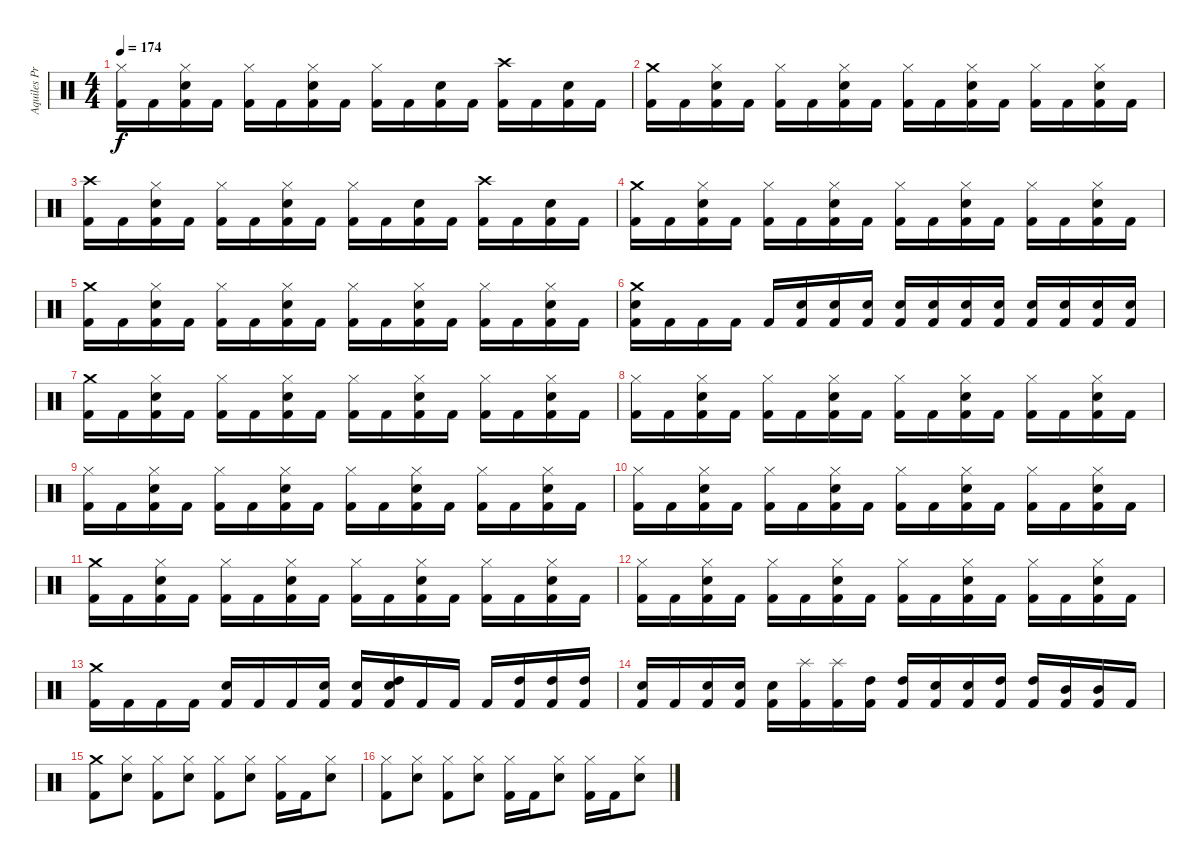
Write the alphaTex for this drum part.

\track ("Aquiles Priester" "Aquiles Pr") {instrument percussion}
\staff {score}
\articulation defaults
\ts (4 4)
\tempo 174
\clef neutral
\ks c
("Hi-Hat (closed)" "Kick (hit) 2").16{dy f} "Kick (hit) 2".16 ("Hi-Hat (closed)" "Electric Snare (hit)" "Kick (hit) 2").16 "Kick (hit) 2".16 ("Hi-Hat (closed)" "Kick (hit) 2").16 "Kick (hit) 2".16 ("Hi-Hat (closed)" "Electric Snare (hit)" "Kick (hit) 2").16 "Kick (hit) 2".16 ("Hi-Hat (closed)" "Kick (hit) 2").16 "Kick (hit) 2".16 ("Electric Snare (hit)" "Kick (hit) 2").16 "Kick (hit) 2".16 ("Crash high (hit)" "Kick (hit) 2").16 "Kick (hit) 2".16 ("Electric Snare (hit)" "Kick (hit) 2").16 "Kick (hit) 2".16 |
("Crash medium (hit)" "Kick (hit) 2").16 "Kick (hit) 2".16 ("Hi-Hat (closed)" "Electric Snare (hit)" "Kick (hit) 2").16 "Kick (hit) 2".16 ("Hi-Hat (closed)" "Kick (hit) 2").16 "Kick (hit) 2".16 ("Hi-Hat (closed)" "Electric Snare (hit)" "Kick (hit) 2").16 "Kick (hit) 2".16 ("Hi-Hat (closed)" "Kick (hit) 2").16 "Kick (hit) 2".16 ("Hi-Hat (closed)" "Electric Snare (hit)" "Kick (hit) 2").16 "Kick (hit) 2".16 ("Hi-Hat (closed)" "Kick (hit) 2").16 "Kick (hit) 2".16 ("Hi-Hat (closed)" "Electric Snare (hit)" "Kick (hit) 2").16 "Kick (hit) 2".16 |
("Crash high (hit)" "Kick (hit) 2").16 "Kick (hit) 2".16 ("Hi-Hat (closed)" "Electric Snare (hit)" "Kick (hit) 2").16 "Kick (hit) 2".16 ("Hi-Hat (closed)" "Kick (hit) 2").16 "Kick (hit) 2".16 ("Hi-Hat (closed)" "Electric Snare (hit)" "Kick (hit) 2").16 "Kick (hit) 2".16 ("Hi-Hat (closed)" "Kick (hit) 2").16 "Kick (hit) 2".16 ("Electric Snare (hit)" "Kick (hit) 2").16 "Kick (hit) 2".16 ("Crash high (hit)" "Kick (hit) 2").16 "Kick (hit) 2".16 ("Electric Snare (hit)" "Kick (hit) 2").16 "Kick (hit) 2".16 |
("Crash medium (hit)" "Kick (hit) 2").16 "Kick (hit) 2".16 ("Hi-Hat (closed)" "Electric Snare (hit)" "Kick (hit) 2").16 "Kick (hit) 2".16 ("Hi-Hat (closed)" "Kick (hit) 2").16 "Kick (hit) 2".16 ("Hi-Hat (closed)" "Electric Snare (hit)" "Kick (hit) 2").16 "Kick (hit) 2".16 ("Hi-Hat (closed)" "Kick (hit) 2").16 "Kick (hit) 2".16 ("Hi-Hat (closed)" "Electric Snare (hit)" "Kick (hit) 2").16 "Kick (hit) 2".16 ("Hi-Hat (closed)" "Kick (hit) 2").16 "Kick (hit) 2".16 ("Hi-Hat (closed)" "Electric Snare (hit)" "Kick (hit) 2").16 "Kick (hit) 2".16 |
("Crash medium (hit)" "Kick (hit) 2").16 "Kick (hit) 2".16 ("Hi-Hat (closed)" "Electric Snare (hit)" "Kick (hit) 2").16 "Kick (hit) 2".16 ("Hi-Hat (closed)" "Kick (hit) 2").16 "Kick (hit) 2".16 ("Hi-Hat (closed)" "Electric Snare (hit)" "Kick (hit) 2").16 "Kick (hit) 2".16 ("Hi-Hat (closed)" "Kick (hit) 2").16 "Kick (hit) 2".16 ("Hi-Hat (closed)" "Electric Snare (hit)" "Kick (hit) 2").16 "Kick (hit) 2".16 ("Hi-Hat (closed)" "Kick (hit) 2").16 "Kick (hit) 2".16 ("Hi-Hat (closed)" "Electric Snare (hit)" "Kick (hit) 2").16 "Kick (hit) 2".16 |
("Crash medium (hit)" "Electric Snare (hit)" "Kick (hit) 2").16 "Kick (hit) 2".16 "Kick (hit) 2".16 "Kick (hit) 2".16 "Kick (hit) 2".16 ("Electric Snare (hit)" "Kick (hit) 2").16 ("Electric Snare (hit)" "Kick (hit) 2").16 ("Electric Snare (hit)" "Kick (hit) 2").16 ("Electric Snare (hit)" "Kick (hit) 2").16 ("Electric Snare (hit)" "Kick (hit) 2").16 ("Electric Snare (hit)" "Kick (hit) 2").16 ("Electric Snare (hit)" "Kick (hit) 2").16 ("Electric Snare (hit)" "Kick (hit) 2").16 ("Electric Snare (hit)" "Kick (hit) 2").16 ("Electric Snare (hit)" "Kick (hit) 2").16 ("Electric Snare (hit)" "Kick (hit) 2").16 |
("Crash medium (hit)" "Kick (hit) 2").16 "Kick (hit) 2".16 ("Hi-Hat (closed)" "Electric Snare (hit)" "Kick (hit) 2").16 "Kick (hit) 2".16 ("Hi-Hat (closed)" "Kick (hit) 2").16 "Kick (hit) 2".16 ("Hi-Hat (closed)" "Electric Snare (hit)" "Kick (hit) 2").16 "Kick (hit) 2".16 ("Hi-Hat (closed)" "Kick (hit) 2").16 "Kick (hit) 2".16 ("Hi-Hat (closed)" "Electric Snare (hit)" "Kick (hit) 2").16 "Kick (hit) 2".16 ("Hi-Hat (closed)" "Kick (hit) 2").16 "Kick (hit) 2".16 ("Hi-Hat (closed)" "Electric Snare (hit)" "Kick (hit) 2").16 "Kick (hit) 2".16 |
("Hi-Hat (closed)" "Kick (hit) 2").16 "Kick (hit) 2".16 ("Hi-Hat (closed)" "Electric Snare (hit)" "Kick (hit) 2").16 "Kick (hit) 2".16 ("Hi-Hat (closed)" "Kick (hit) 2").16 "Kick (hit) 2".16 ("Hi-Hat (closed)" "Electric Snare (hit)" "Kick (hit) 2").16 "Kick (hit) 2".16 ("Hi-Hat (closed)" "Kick (hit) 2").16 "Kick (hit) 2".16 ("Hi-Hat (closed)" "Electric Snare (hit)" "Kick (hit) 2").16 "Kick (hit) 2".16 ("Hi-Hat (closed)" "Kick (hit) 2").16 "Kick (hit) 2".16 ("Hi-Hat (closed)" "Electric Snare (hit)" "Kick (hit) 2").16 "Kick (hit) 2".16 |
("Hi-Hat (closed)" "Kick (hit) 2").16 "Kick (hit) 2".16 ("Hi-Hat (closed)" "Electric Snare (hit)" "Kick (hit) 2").16 "Kick (hit) 2".16 ("Hi-Hat (closed)" "Kick (hit) 2").16 "Kick (hit) 2".16 ("Hi-Hat (closed)" "Electric Snare (hit)" "Kick (hit) 2").16 "Kick (hit) 2".16 ("Hi-Hat (closed)" "Kick (hit) 2").16 "Kick (hit) 2".16 ("Hi-Hat (closed)" "Electric Snare (hit)" "Kick (hit) 2").16 "Kick (hit) 2".16 ("Hi-Hat (closed)" "Kick (hit) 2").16 "Kick (hit) 2".16 ("Hi-Hat (closed)" "Electric Snare (hit)" "Kick (hit) 2").16 "Kick (hit) 2".16 |
("Hi-Hat (closed)" "Kick (hit) 2").16 "Kick (hit) 2".16 ("Hi-Hat (closed)" "Electric Snare (hit)" "Kick (hit) 2").16 "Kick (hit) 2".16 ("Hi-Hat (closed)" "Kick (hit) 2").16 "Kick (hit) 2".16 ("Hi-Hat (closed)" "Electric Snare (hit)" "Kick (hit) 2").16 "Kick (hit) 2".16 ("Hi-Hat (closed)" "Kick (hit) 2").16 "Kick (hit) 2".16 ("Hi-Hat (closed)" "Electric Snare (hit)" "Kick (hit) 2").16 "Kick (hit) 2".16 ("Hi-Hat (closed)" "Kick (hit) 2").16 "Kick (hit) 2".16 ("Hi-Hat (closed)" "Electric Snare (hit)" "Kick (hit) 2").16 "Kick (hit) 2".16 |
("Crash medium (hit)" "Kick (hit) 2").16 "Kick (hit) 2".16 ("Hi-Hat (closed)" "Electric Snare (hit)" "Kick (hit) 2").16 "Kick (hit) 2".16 ("Hi-Hat (closed)" "Kick (hit) 2").16 "Kick (hit) 2".16 ("Hi-Hat (closed)" "Electric Snare (hit)" "Kick (hit) 2").16 "Kick (hit) 2".16 ("Hi-Hat (closed)" "Kick (hit) 2").16 "Kick (hit) 2".16 ("Hi-Hat (closed)" "Electric Snare (hit)" "Kick (hit) 2").16 "Kick (hit) 2".16 ("Hi-Hat (closed)" "Kick (hit) 2").16 "Kick (hit) 2".16 ("Hi-Hat (closed)" "Electric Snare (hit)" "Kick (hit) 2").16 "Kick (hit) 2".16 |
("Hi-Hat (closed)" "Kick (hit) 2").16 "Kick (hit) 2".16 ("Hi-Hat (closed)" "Electric Snare (hit)" "Kick (hit) 2").16 "Kick (hit) 2".16 ("Hi-Hat (closed)" "Kick (hit) 2").16 "Kick (hit) 2".16 ("Hi-Hat (closed)" "Electric Snare (hit)" "Kick (hit) 2").16 "Kick (hit) 2".16 ("Hi-Hat (closed)" "Kick (hit) 2").16 "Kick (hit) 2".16 ("Hi-Hat (closed)" "Electric Snare (hit)" "Kick (hit) 2").16 "Kick (hit) 2".16 ("Hi-Hat (closed)" "Kick (hit) 2").16 "Kick (hit) 2".16 ("Hi-Hat (closed)" "Electric Snare (hit)" "Kick (hit) 2").16 "Kick (hit) 2".16 |
("Crash medium (hit)" "Kick (hit) 2").16 "Kick (hit) 2".16 "Kick (hit) 2".16 "Kick (hit) 2".16 ("Electric Snare (hit)" "Kick (hit) 2").16 "Kick (hit) 2".16 "Kick (hit) 2".16 ("Electric Snare (hit)" "Kick (hit) 2").16 ("Electric Snare (hit)" "Kick (hit) 2").16 ("High Tom (hit)" "Electric Snare (hit)" "Kick (hit) 2").16 "Kick (hit) 2".16 "Kick (hit) 2".16 "Kick (hit) 2".16 ("High Tom (hit)" "Kick (hit) 2").16 ("High Tom (hit)" "Kick (hit) 2").16 ("High Tom (hit)" "Kick (hit) 2").16 |
("Electric Snare (hit)" "Kick (hit) 2").16 "Kick (hit) 2".16 ("Electric Snare (hit)" "Kick (hit) 2").16 ("Electric Snare (hit)" "Kick (hit) 2").16 ("Electric Snare (hit)" "Kick (hit) 2").16 ("Splash (hit)" "Kick (hit) 2").16 ("Splash (hit)" "Kick (hit) 2").16 ("High Tom (hit)" "Kick (hit) 2").16 ("High Tom (hit)" "Kick (hit) 2").16 ("Electric Snare (hit)" "Kick (hit) 2").16 ("Electric Snare (hit)" "Kick (hit) 2").16 ("High Tom (hit)" "Kick (hit) 2").16 ("High Tom (hit)" "Kick (hit) 2").16 ("Mid Tom (hit)" "Kick (hit) 2").16 ("Mid Tom (hit)" "Kick (hit) 2").16 "Kick (hit) 2".16 |
("Crash medium (hit)" "Kick (hit) 2").8 ("Hi-Hat (closed)" "Electric Snare (hit)").8 ("Hi-Hat (closed)" "Kick (hit) 2").8 ("Hi-Hat (closed)" "Electric Snare (hit)").8 ("Hi-Hat (closed)" "Kick (hit) 2").8 ("Hi-Hat (closed)" "Electric Snare (hit)").8 ("Hi-Hat (closed)" "Kick (hit) 2").16 "Kick (hit) 2".16 ("Hi-Hat (closed)" "Electric Snare (hit)").8 |
("Hi-Hat (closed)" "Kick (hit) 2").8 ("Hi-Hat (closed)" "Electric Snare (hit)").8 ("Hi-Hat (closed)" "Kick (hit) 2").8 ("Hi-Hat (closed)" "Electric Snare (hit)").8 ("Hi-Hat (closed)" "Kick (hit) 2").16 "Kick (hit) 2".16 ("Hi-Hat (closed)" "Electric Snare (hit)").8 ("Hi-Hat (closed)" "Kick (hit) 2").16 "Kick (hit) 2".16 ("Hi-Hat (closed)" "Electric Snare (hit)").8
